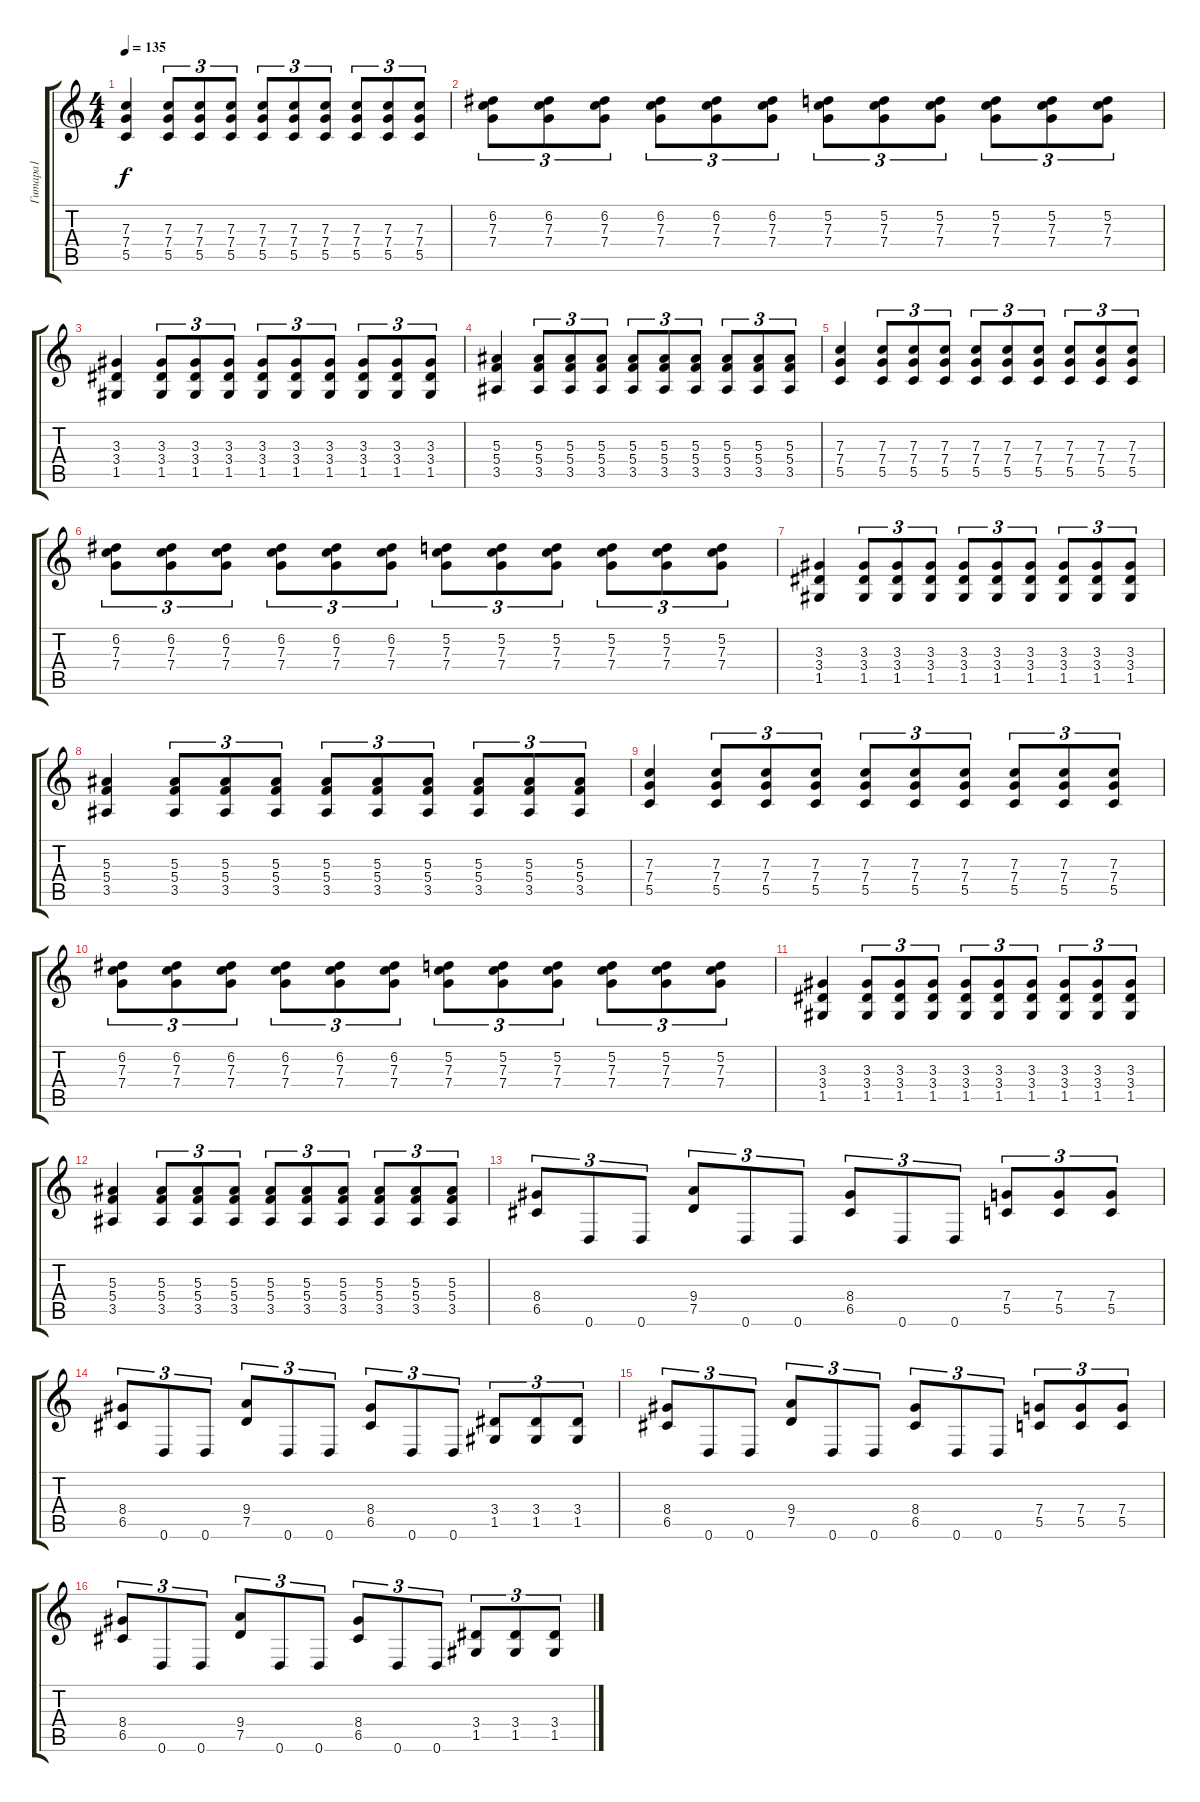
\track ("Гитара1" "Гитара1") {instrument distortionguitar}
\staff {score tabs}
\tuning (D4 A3 F3 C3 G2 D2) {hide}
\ts (4 4)
\tempo 135
\clef g2
\ks c
(7.3 7.4 5.5).4{dy f} (7.3 7.4 5.5).8{tu (3 2)} (7.3 7.4 5.5).8{tu (3 2)} (7.3 7.4 5.5).8{tu (3 2)} (7.3 7.4 5.5).8{tu (3 2)} (7.3 7.4 5.5).8{tu (3 2)} (7.3 7.4 5.5).8{tu (3 2)} (7.3 7.4 5.5).8{tu (3 2)} (7.3 7.4 5.5).8{tu (3 2)} (7.3 7.4 5.5).8{tu (3 2)} |
(6.2 7.3 7.4).8{tu (3 2)} (6.2 7.3 7.4).8{tu (3 2)} (6.2 7.3 7.4).8{tu (3 2)} (6.2 7.3 7.4).8{tu (3 2)} (6.2 7.3 7.4).8{tu (3 2)} (6.2 7.3 7.4).8{tu (3 2)} (5.2 7.3 7.4).8{tu (3 2)} (5.2 7.3 7.4).8{tu (3 2)} (5.2 7.3 7.4).8{tu (3 2)} (5.2 7.3 7.4).8{tu (3 2)} (5.2 7.3 7.4).8{tu (3 2)} (5.2 7.3 7.4).8{tu (3 2)} |
(3.3 3.4 1.5).4 (3.3 3.4 1.5).8{tu (3 2)} (3.3 3.4 1.5).8{tu (3 2)} (3.3 3.4 1.5).8{tu (3 2)} (3.3 3.4 1.5).8{tu (3 2)} (3.3 3.4 1.5).8{tu (3 2)} (3.3 3.4 1.5).8{tu (3 2)} (3.3 3.4 1.5).8{tu (3 2)} (3.3 3.4 1.5).8{tu (3 2)} (3.3 3.4 1.5).8{tu (3 2)} |
(5.3 5.4 3.5).4 (5.3 5.4 3.5).8{tu (3 2)} (5.3 5.4 3.5).8{tu (3 2)} (5.3 5.4 3.5).8{tu (3 2)} (5.3 5.4 3.5).8{tu (3 2)} (5.3 5.4 3.5).8{tu (3 2)} (5.3 5.4 3.5).8{tu (3 2)} (5.3 5.4 3.5).8{tu (3 2)} (5.3 5.4 3.5).8{tu (3 2)} (5.3 5.4 3.5).8{tu (3 2)} |
(7.3 7.4 5.5).4 (7.3 7.4 5.5).8{tu (3 2)} (7.3 7.4 5.5).8{tu (3 2)} (7.3 7.4 5.5).8{tu (3 2)} (7.3 7.4 5.5).8{tu (3 2)} (7.3 7.4 5.5).8{tu (3 2)} (7.3 7.4 5.5).8{tu (3 2)} (7.3 7.4 5.5).8{tu (3 2)} (7.3 7.4 5.5).8{tu (3 2)} (7.3 7.4 5.5).8{tu (3 2)} |
(6.2 7.3 7.4).8{tu (3 2)} (6.2 7.3 7.4).8{tu (3 2)} (6.2 7.3 7.4).8{tu (3 2)} (6.2 7.3 7.4).8{tu (3 2)} (6.2 7.3 7.4).8{tu (3 2)} (6.2 7.3 7.4).8{tu (3 2)} (5.2 7.3 7.4).8{tu (3 2)} (5.2 7.3 7.4).8{tu (3 2)} (5.2 7.3 7.4).8{tu (3 2)} (5.2 7.3 7.4).8{tu (3 2)} (5.2 7.3 7.4).8{tu (3 2)} (5.2 7.3 7.4).8{tu (3 2)} |
(3.3 3.4 1.5).4 (3.3 3.4 1.5).8{tu (3 2)} (3.3 3.4 1.5).8{tu (3 2)} (3.3 3.4 1.5).8{tu (3 2)} (3.3 3.4 1.5).8{tu (3 2)} (3.3 3.4 1.5).8{tu (3 2)} (3.3 3.4 1.5).8{tu (3 2)} (3.3 3.4 1.5).8{tu (3 2)} (3.3 3.4 1.5).8{tu (3 2)} (3.3 3.4 1.5).8{tu (3 2)} |
(5.3 5.4 3.5).4 (5.3 5.4 3.5).8{tu (3 2)} (5.3 5.4 3.5).8{tu (3 2)} (5.3 5.4 3.5).8{tu (3 2)} (5.3 5.4 3.5).8{tu (3 2)} (5.3 5.4 3.5).8{tu (3 2)} (5.3 5.4 3.5).8{tu (3 2)} (5.3 5.4 3.5).8{tu (3 2)} (5.3 5.4 3.5).8{tu (3 2)} (5.3 5.4 3.5).8{tu (3 2)} |
(7.3 7.4 5.5).4 (7.3 7.4 5.5).8{tu (3 2)} (7.3 7.4 5.5).8{tu (3 2)} (7.3 7.4 5.5).8{tu (3 2)} (7.3 7.4 5.5).8{tu (3 2)} (7.3 7.4 5.5).8{tu (3 2)} (7.3 7.4 5.5).8{tu (3 2)} (7.3 7.4 5.5).8{tu (3 2)} (7.3 7.4 5.5).8{tu (3 2)} (7.3 7.4 5.5).8{tu (3 2)} |
(6.2 7.3 7.4).8{tu (3 2)} (6.2 7.3 7.4).8{tu (3 2)} (6.2 7.3 7.4).8{tu (3 2)} (6.2 7.3 7.4).8{tu (3 2)} (6.2 7.3 7.4).8{tu (3 2)} (6.2 7.3 7.4).8{tu (3 2)} (5.2 7.3 7.4).8{tu (3 2)} (5.2 7.3 7.4).8{tu (3 2)} (5.2 7.3 7.4).8{tu (3 2)} (5.2 7.3 7.4).8{tu (3 2)} (5.2 7.3 7.4).8{tu (3 2)} (5.2 7.3 7.4).8{tu (3 2)} |
(3.3 3.4 1.5).4 (3.3 3.4 1.5).8{tu (3 2)} (3.3 3.4 1.5).8{tu (3 2)} (3.3 3.4 1.5).8{tu (3 2)} (3.3 3.4 1.5).8{tu (3 2)} (3.3 3.4 1.5).8{tu (3 2)} (3.3 3.4 1.5).8{tu (3 2)} (3.3 3.4 1.5).8{tu (3 2)} (3.3 3.4 1.5).8{tu (3 2)} (3.3 3.4 1.5).8{tu (3 2)} |
(5.3 5.4 3.5).4 (5.3 5.4 3.5).8{tu (3 2)} (5.3 5.4 3.5).8{tu (3 2)} (5.3 5.4 3.5).8{tu (3 2)} (5.3 5.4 3.5).8{tu (3 2)} (5.3 5.4 3.5).8{tu (3 2)} (5.3 5.4 3.5).8{tu (3 2)} (5.3 5.4 3.5).8{tu (3 2)} (5.3 5.4 3.5).8{tu (3 2)} (5.3 5.4 3.5).8{tu (3 2)} |
(8.4 6.5).8{tu (3 2)} 0.6.8{tu (3 2)} 0.6.8{tu (3 2)} (9.4 7.5).8{tu (3 2)} 0.6.8{tu (3 2)} 0.6.8{tu (3 2)} (8.4 6.5).8{tu (3 2)} 0.6.8{tu (3 2)} 0.6.8{tu (3 2)} (7.4 5.5).8{tu (3 2)} (7.4 5.5).8{tu (3 2)} (7.4 5.5).8{tu (3 2)} |
(8.4 6.5).8{tu (3 2)} 0.6.8{tu (3 2)} 0.6.8{tu (3 2)} (9.4 7.5).8{tu (3 2)} 0.6.8{tu (3 2)} 0.6.8{tu (3 2)} (8.4 6.5).8{tu (3 2)} 0.6.8{tu (3 2)} 0.6.8{tu (3 2)} (3.4 1.5).8{tu (3 2)} (3.4 1.5).8{tu (3 2)} (3.4 1.5).8{tu (3 2)} |
(8.4 6.5).8{tu (3 2)} 0.6.8{tu (3 2)} 0.6.8{tu (3 2)} (9.4 7.5).8{tu (3 2)} 0.6.8{tu (3 2)} 0.6.8{tu (3 2)} (8.4 6.5).8{tu (3 2)} 0.6.8{tu (3 2)} 0.6.8{tu (3 2)} (7.4 5.5).8{tu (3 2)} (7.4 5.5).8{tu (3 2)} (7.4 5.5).8{tu (3 2)} |
(8.4 6.5).8{tu (3 2)} 0.6.8{tu (3 2)} 0.6.8{tu (3 2)} (9.4 7.5).8{tu (3 2)} 0.6.8{tu (3 2)} 0.6.8{tu (3 2)} (8.4 6.5).8{tu (3 2)} 0.6.8{tu (3 2)} 0.6.8{tu (3 2)} (3.4 1.5).8{tu (3 2)} (3.4 1.5).8{tu (3 2)} (3.4 1.5).8{tu (3 2)}
